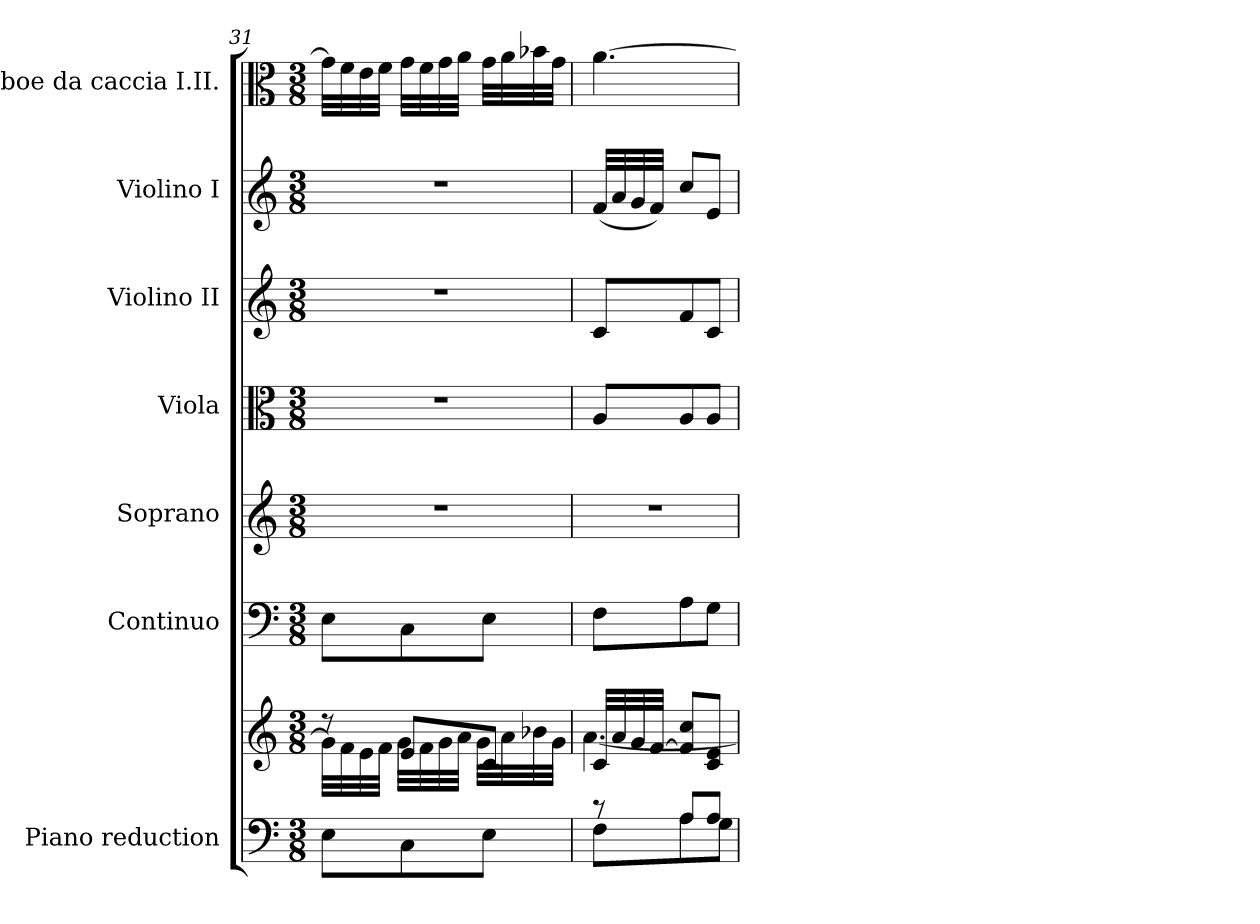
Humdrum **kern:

**kern	**kern	**kern	**kern	**kern	**kern	**kern	**kern
*part7	*part7	*part6	*part5	*part4	*part3	*part2	*part1
*staff8	*staff7	*staff6	*staff5	*staff4	*staff3	*staff2	*staff1
*I"Piano reduction	*	*I"Continuo	*I"Soprano	*I"Viola	*I"Violino II	*I"Violino I	*I"Oboe da caccia I.II.
*I'Pno	*	*	*	*I'Vla	*I'Vln	*I'Vln	*I'Ob
*clefF4	*clefG2	*clefF4	*clefG2	*clefC3	*clefG2	*clefG2	*clefC3
*k[]	*k[]	*k[]	*k[]	*k[]	*k[]	*k[]	*k[]
*M3/8	*M3/8	*M3/8	*M3/8	*M3/8	*M3/8	*M3/8	*M3/8
=31	=31	=31	=31	=31	=31	=31	=31
*	*^	*	*	*	*	*	*
8E\L	8r	32g\LLL]	8E\L	4.r	4.r	4.r	4.r	32g\LLL]
.	.	32f\	.	.	.	.	.	32f\
.	.	32e\	.	.	.	.	.	32e\
.	.	32f\JJJ	.	.	.	.	.	32f\JJJ
8C\	8e/L	32g\LLL	8C\	.	.	.	.	32g\LLL
.	.	32f\	.	.	.	.	.	32f\
.	.	32g\	.	.	.	.	.	32g\
.	.	32a\JJJ	.	.	.	.	.	32a\JJJ
8E\J	8c/J	32g\LLL	8E\J	.	.	.	.	32g\LLL
.	.	32a\	.	.	.	.	.	32a\
.	.	32b-X\	.	.	.	.	.	32b-X\
.	.	32g\JJJ	.	.	.	.	.	32g\JJJ
=32	=32	=32	=32	=32	=32	=32	=32	=32
*^	*	*	*	*	*	*	*	*
8r	8F\L	32c/LLL	[>4.a\	8F\L	4.r	8A/L	8c/L	(32f/LLL	[4.a\
.	.	32a/	.	.	.	.	.	32a/	.
.	.	32g/	.	.	.	.	.	32g/	.
.	.	[<32f/JJJ	.	.	.	.	.	32f/JJJ)	.
8A/L	8A\	8f/] 8cc/L	.	8A\	.	8A/	8f/	8cc/L	.
8A/J	8G\J	8c/ 8e/J	.	8G\J	.	8A/J	8c/J	8e/J	.
*v	*v	*	*	*	*	*	*	*	*
*	*v	*v	*	*	*	*	*	*
=	=	=	=	=	=	=	=
*-	*-	*-	*-	*-	*-	*-	*-
